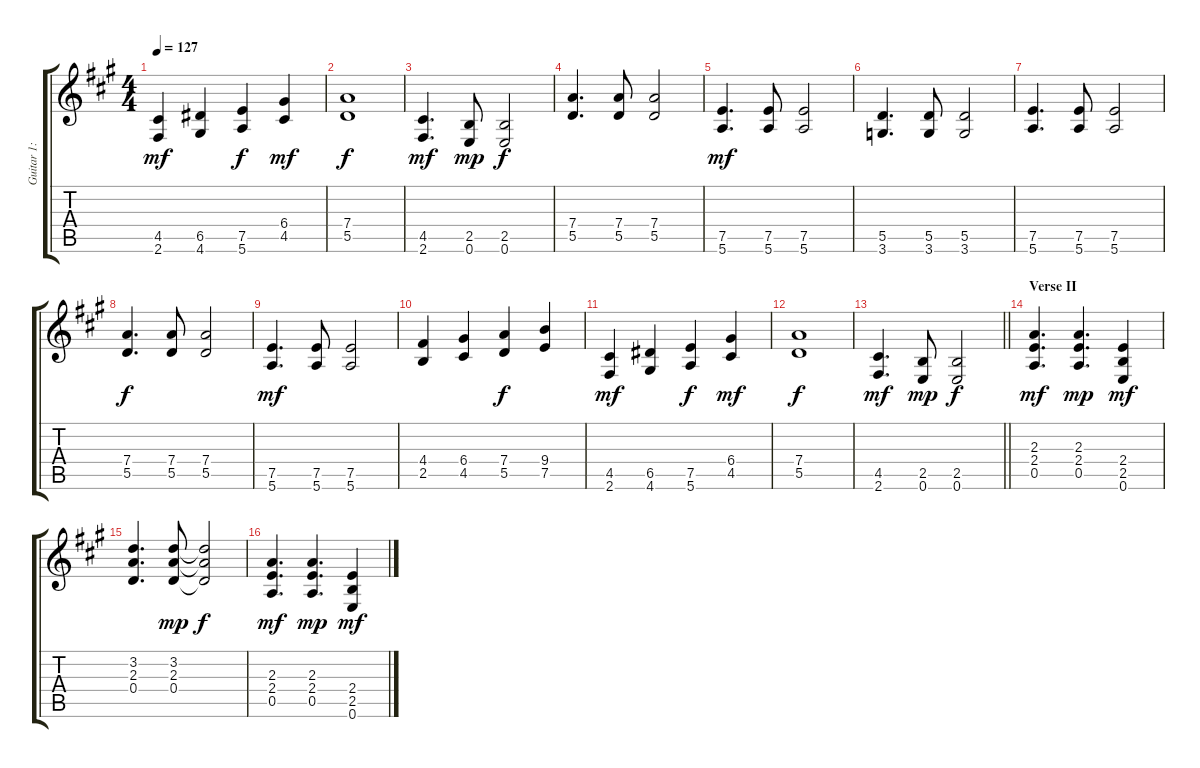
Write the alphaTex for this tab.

\track ("Guitar 1: Todd" "Guitar 1: ") {instrument electricguitarclean}
\staff {score tabs}
\tuning (E4 B3 G3 D3 A2 E2) {hide}
\ts (4 4)
\tempo 127
\clef g2
\ks a
(4.5 2.6).4{dy mf} (6.5 4.6).4 (7.5 5.6).4{dy f} (6.4 4.5).4{dy mf} |
(7.4 5.5).1{dy f} |
(4.5 2.6).4{d dy mf} (2.5 0.6).8{dy mp} (2.5 0.6).2{dy f} |
(7.4 5.5).4{d} (7.4 5.5).8 (7.4 5.5).2 |
(7.5 5.6).4{d dy mf} (7.5 5.6).8 (7.5 5.6).2 |
(5.5 3.6).4{d} (5.5 3.6).8 (5.5 3.6).2 |
(7.5 5.6).4{d} (7.5 5.6).8 (7.5 5.6).2 |
(7.4 5.5).4{d dy f} (7.4 5.5).8 (7.4 5.5).2 |
(7.5 5.6).4{d dy mf} (7.5 5.6).8 (7.5 5.6).2 |
(4.4 2.5).4 (6.4 4.5).4 (7.4 5.5).4{dy f} (9.4 7.5).4 |
(4.5 2.6).4{dy mf} (6.5 4.6).4 (7.5 5.6).4{dy f} (6.4 4.5).4{dy mf} |
(7.4 5.5).1{dy f} |
\barLineRight lightlight
(4.5 2.6).4{d dy mf} (2.5 0.6).8{dy mp} (2.5 0.6).2{dy f} |
\section ("" "Verse II")
(2.3 2.4 0.5).4{d dy mf} (2.3 2.4 0.5).4{d dy mp} (2.4 2.5 0.6).4{dy mf} |
(3.2 2.3 0.4).4{d} (3.2 2.3 0.4).8{dy mp} (3.2{t} 2.3{t} 0.4{t}).2{dy f} |
(2.3 2.4 0.5).4{d dy mf} (2.3 2.4 0.5).4{d dy mp} (2.4 2.5 0.6).4{dy mf}
